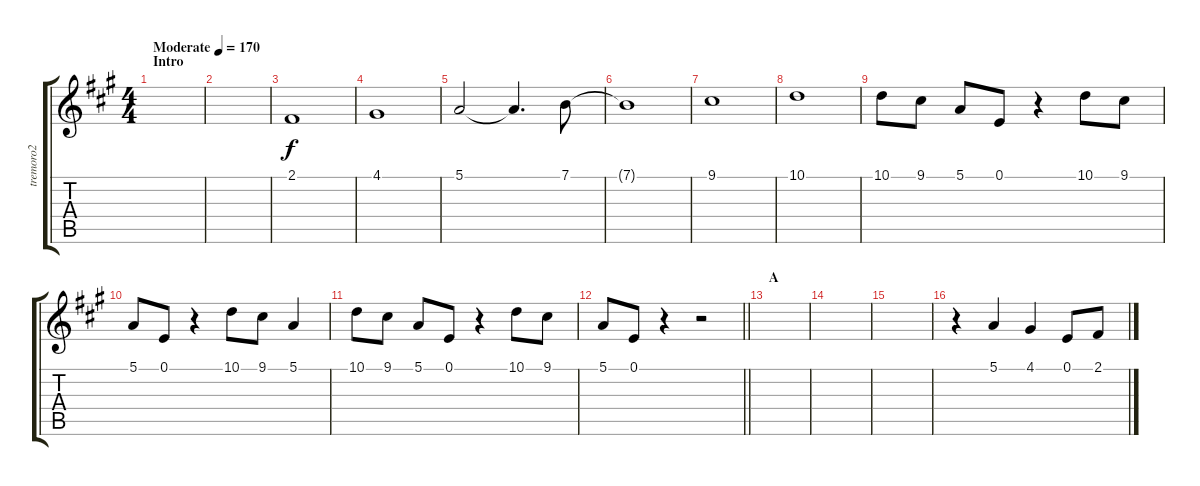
\track ("tremoro2" "tremoro2") {instrument tremolostrings}
\staff {score tabs}
\tuning (E4 B3 G3 D3 A2 E2) {hide}
\ts (4 4)
\section ("" "Intro")
\tempo (170 "Moderate")
\clef g2
\ks a
|
|
2.1.1 |
4.1.1 |
5.1.2 5.1{t}.4{d} 7.1.8 |
7.1{t}.1 |
9.1.1 |
10.1.1 |
10.1.8 9.1.8 5.1.8 0.1.8 r.4 10.1.8 9.1.8 |
5.1.8 0.1.8 r.4 10.1.8 9.1.8 5.1.4 |
10.1.8 9.1.8 5.1.8 0.1.8 r.4 10.1.8 9.1.8 |
\barLineRight lightlight
5.1.8 0.1.8 r.4 r.2 |
\section ("" "A")
|
|
|
r.4 5.1.4 4.1.4 0.1.8 2.1.8
